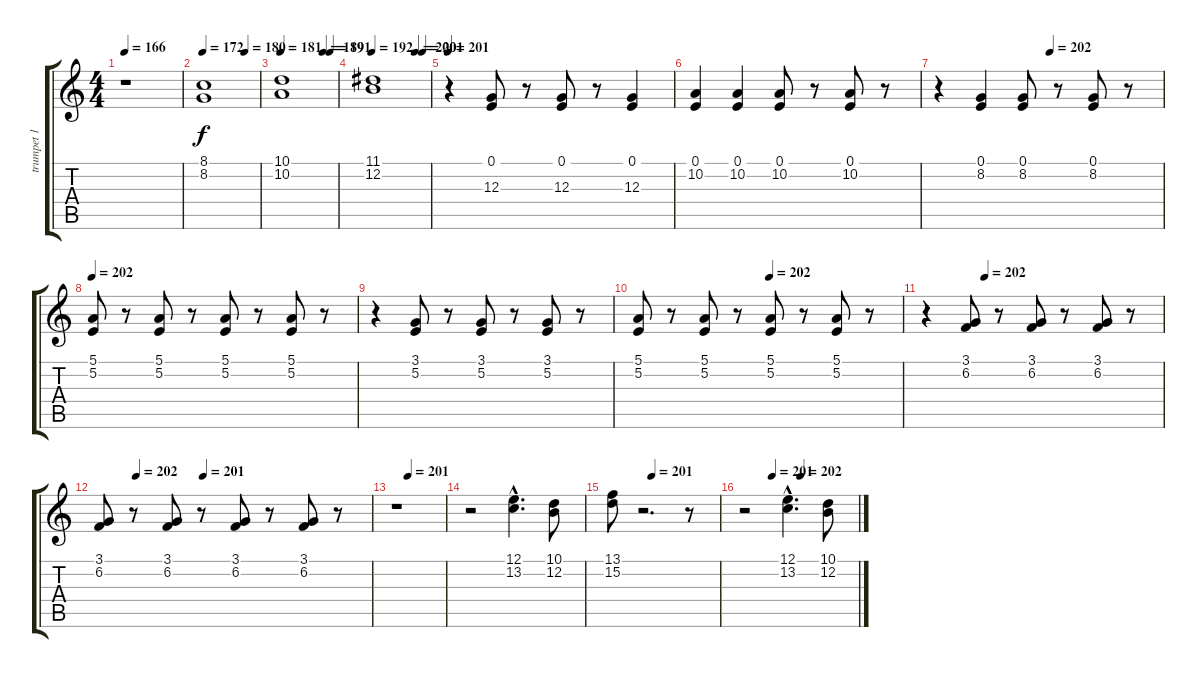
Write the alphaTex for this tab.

\track ("trumpet 1" "trumpet 1") {instrument brasssection}
\staff {score tabs}
\tuning (E4 B3 G3 D3 A2 E2) {hide}
\ts (4 4)
\tempo 166
\clef g2
\ks c
r.1{dy f instrument brasssection} |
\tempo 172
\tempo (180 0.75)
(8.1 8.2).1 |
\tempo 181
\tempo (189 0.75)
\tempo (191 0.875)
(10.1 10.2).1 |
\tempo 192
\tempo (200 0.75)
\tempo (201 0.875)
(11.1 12.2).1 |
\tempo 201
r.4 (0.1 12.3).8 r.8 (0.1 12.3).8 r.8 (0.1 12.3).4 |
(0.1 10.2).4 (0.1 10.2).4 (0.1 10.2).8 r.8 (0.1 10.2).8 r.8 |
\tempo (202 0.5)
r.4 (0.1 8.2).4 (0.1 8.2).8 r.8 (0.1 8.2).8 r.8 |
\tempo 202
(5.1 5.2).8 r.8 (5.1 5.2).8 r.8 (5.1 5.2).8 r.8 (5.1 5.2).8 r.8 |
r.4 (3.1 5.2).8 r.8 (3.1 5.2).8 r.8 (3.1 5.2).8 r.8 |
\tempo (202 0.5)
(5.1 5.2).8 r.8 (5.1 5.2).8 r.8 (5.1 5.2).8 r.8 (5.1 5.2).8 r.8 |
\tempo (202 0.25)
r.4 (3.1 6.2).8 r.8 (3.1 6.2).8 r.8 (3.1 6.2).8 r.8 |
\tempo (202 0.125)
\tempo (201 0.375)
(3.1 6.2).8 r.8 (3.1 6.2).8 r.8 (3.1 6.2).8 r.8 (3.1 6.2).8 r.8 |
\tempo (201 0.25)
r.1 |
r.2 (12.1{hac} 13.2{hac}).4{d} (10.1 12.2).8 |
\tempo (201 0.375)
(13.1 15.2).8 r.2{d} r.8 |
\tempo (201 0.25)
\tempo (202 0.5)
r.2 (12.1{hac} 13.2{hac}).4{d} (10.1 12.2).8
